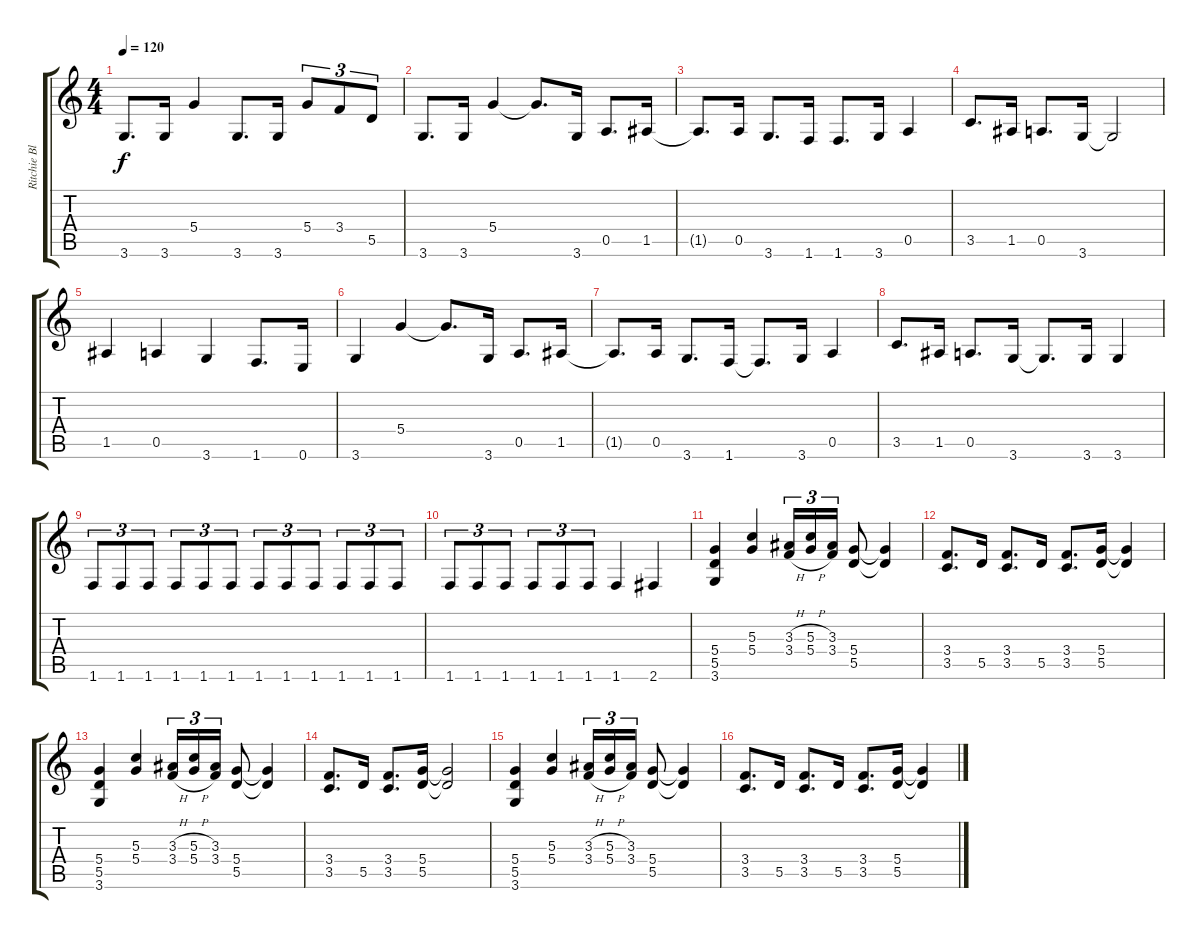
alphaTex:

\track ("Ritchie Blackmore" "Ritchie Bl") {instrument distortionguitar}
\staff {score tabs}
\tuning (E4 B3 G3 D3 A2 E2) {hide}
\ts (4 4)
\tempo 120
\clef g2
\ks c
3.6.8{d dy f} 3.6.16 5.4.4 3.6.8{d} 3.6.16 5.4.8{tu (3 2)} 3.4.8{tu (3 2)} 5.5.8{tu (3 2)} |
3.6.8{d} 3.6.16 5.4.4 5.4{t}.8{d} 3.6.16 0.5.8{d} 1.5.16 |
1.5{t}.8{d} 0.5.16 3.6.8{d} 1.6.16 1.6.8{d} 3.6.16 0.5.4 |
3.5.8{d} 1.5.16 0.5.8{d} 3.6.16 3.6{t}.2 |
1.5.4 0.5.4 3.6.4 1.6.8{d} 0.6.16 |
3.6.4 5.4.4 5.4{t}.8{d} 3.6.16 0.5.8{d} 1.5.16 |
1.5{t}.8{d} 0.5.16 3.6.8{d} 1.6.16 1.6{t}.8{d} 3.6.16 0.5.4 |
3.5.8{d} 1.5.16 0.5.8{d} 3.6.16 3.6{t}.8{d} 3.6.16 3.6.4 |
1.6.8{tu (3 2)} 1.6.8{tu (3 2)} 1.6.8{tu (3 2)} 1.6.8{tu (3 2)} 1.6.8{tu (3 2)} 1.6.8{tu (3 2)} 1.6.8{tu (3 2)} 1.6.8{tu (3 2)} 1.6.8{tu (3 2)} 1.6.8{tu (3 2)} 1.6.8{tu (3 2)} 1.6.8{tu (3 2)} |
1.6.8{tu (3 2)} 1.6.8{tu (3 2)} 1.6.8{tu (3 2)} 1.6.8{tu (3 2)} 1.6.8{tu (3 2)} 1.6.8{tu (3 2)} 1.6.4 2.6.4 |
(5.4 5.5 3.6).4 (5.3 5.4).4 (3.3{h} 3.4{h}).16{tu (3 2)} (5.3{h} 5.4{h}).16{tu (3 2)} (3.3 3.4).16{tu (3 2)} (5.4 5.5).8 (5.4{t} 5.5{t}).4 |
(3.4 3.5).8{d} 5.5.16 (3.4 3.5).8{d} 5.5.16 (3.4 3.5).8{d} (5.4 5.5).16 (5.4{t} 5.5{t}).4 |
(5.4 5.5 3.6).4 (5.3 5.4).4 (3.3{h} 3.4{h}).16{tu (3 2)} (5.3{h} 5.4{h}).16{tu (3 2)} (3.3 3.4).16{tu (3 2)} (5.4 5.5).8 (5.4{t} 5.5{t}).4 |
(3.4 3.5).8{d} 5.5.16 (3.4 3.5).8{d} (5.4 5.5).16 (5.4{t} 5.5{t}).2 |
(5.4 5.5 3.6).4 (5.3 5.4).4 (3.3{h} 3.4{h}).16{tu (3 2)} (5.3{h} 5.4{h}).16{tu (3 2)} (3.3 3.4).16{tu (3 2)} (5.4 5.5).8 (5.4{t} 5.5{t}).4 |
(3.4 3.5).8{d} 5.5.16 (3.4 3.5).8{d} 5.5.16 (3.4 3.5).8{d} (5.4 5.5).16 (5.4{t} 5.5{t}).4
